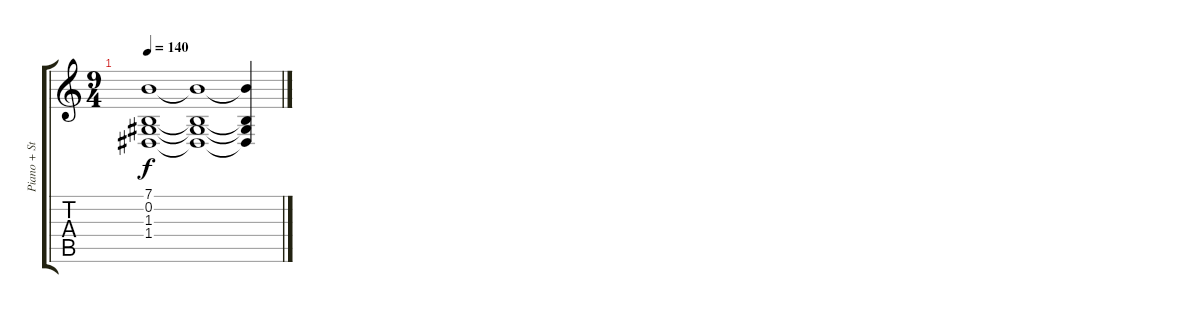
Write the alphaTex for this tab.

\track ("Piano + Strings" "Piano + St") {instrument acousticgrandpiano}
\staff {score tabs}
\tuning (E4 B3 G3 D3 A2 E2) {hide}
\ts (9 4)
\tempo 140
\clef g2
\ks c
(7.1{t} 0.2{t} 1.3{t} 1.4{t}).1{dy f} (7.1{t} 0.2{t} 1.3{t} 1.4{t}).1 (7.1{t} 0.2{t} 1.3{t} 1.4{t}).4
